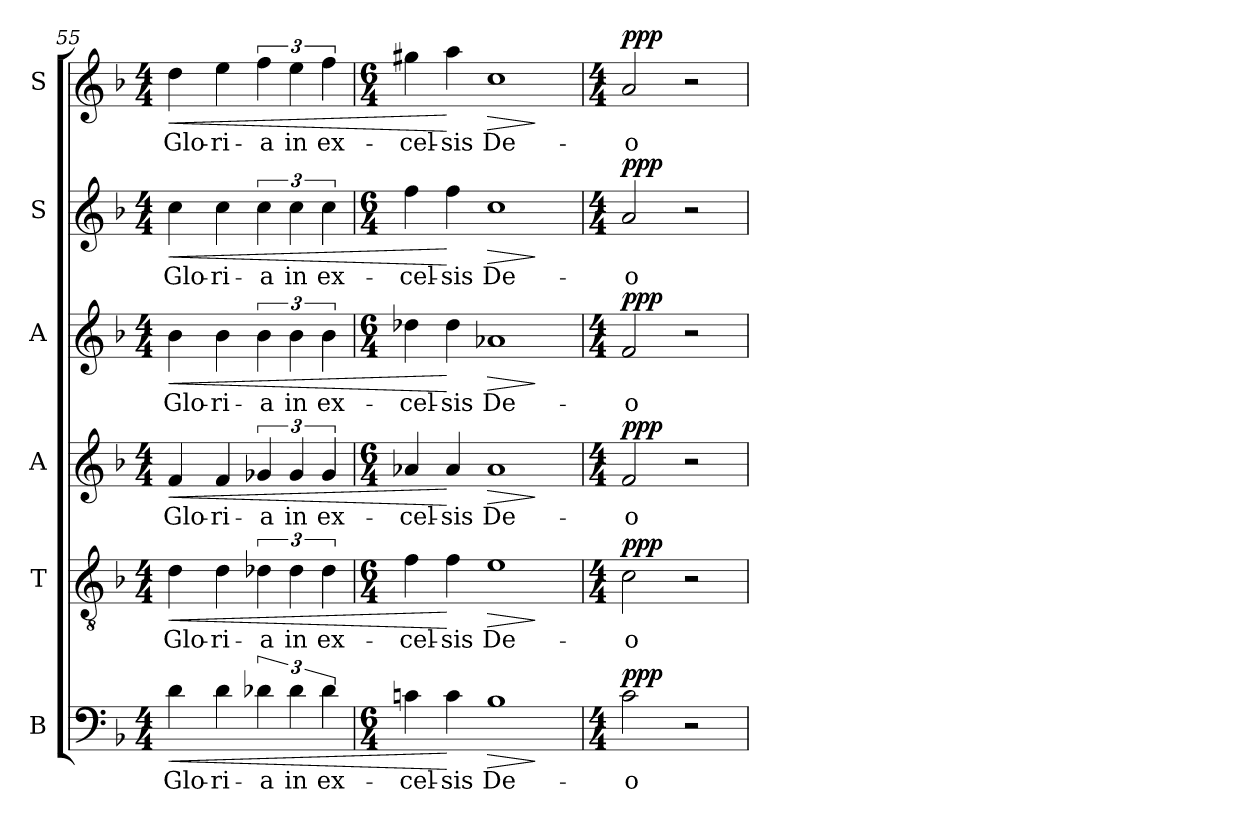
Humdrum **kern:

**kern	**text	**dynam	**kern	**text	**dynam	**kern	**text	**dynam	**kern	**text	**dynam	**kern	**text	**dynam	**kern	**text	**dynam
*part6	*part6	*part6	*part5	*part5	*part5	*part4	*part4	*part4	*part3	*part3	*part3	*part2	*part2	*part2	*part1	*part1	*part1
*staff6	*staff6	*staff6	*staff5	*staff5	*staff5	*staff4	*staff4	*staff4	*staff3	*staff3	*staff3	*staff2	*staff2	*staff2	*staff1	*staff1	*staff1
*I"B	*	*	*I"T	*	*	*I"A	*	*	*I"A	*	*	*I"S	*	*	*I"S	*	*
*I'B	*	*	*I'T	*	*	*I'A	*	*	*I'A	*	*	*I'S	*	*	*I'S	*	*
!!LO:PB:g=z
*clefF4	*	*	*clefGv2	*	*	*clefG2	*	*	*clefG2	*	*	*clefG2	*	*	*clefG2	*	*
*k[b-]	*	*	*k[b-]	*	*	*k[b-]	*	*	*k[b-]	*	*	*k[b-]	*	*	*k[b-]	*	*
*F:	*	*	*F:	*	*	*F:	*	*	*F:	*	*	*F:	*	*	*F:	*	*
*M4/4	*	*	*M4/4	*	*	*M4/4	*	*	*M4/4	*	*	*M4/4	*	*	*M4/4	*	*
=55	=55	=55	=55	=55	=55	=55	=55	=55	=55	=55	=55	=55	=55	=55	=55	=55	=55
!	!LO:LY:b:cj	!LO:HP:b	!	!LO:LY:b:cj	!LO:HP:b	!	!LO:LY:b:cj	!LO:HP:b	!	!LO:LY:b:cj	!LO:HP:b	!	!LO:LY:b:cj	!LO:HP:b	!	!LO:LY:b:cj	!LO:HP:b
4d\	Glo-	<	4d\	Glo-	<	4f/	Glo-	<	4b-\	Glo-	<	4cc\	Glo-	<	4dd\	Glo-	<
!	!LO:LY:b:cj	!	!	!LO:LY:b:cj	!	!	!LO:LY:b:cj	!	!	!LO:LY:b:cj	!	!	!LO:LY:b:cj	!	!	!LO:LY:b:cj	!
4d\	-ri-	.	4d\	-ri-	.	4f/	-ri-	.	4b-\	-ri-	.	4cc\	-ri-	.	4ee\	-ri-	.
!	!LO:LY:b:cj	!	!	!LO:LY:b:cj	!	!	!LO:LY:b:cj	!	!	!LO:LY:b:cj	!	!	!LO:LY:b:cj	!	!	!LO:LY:b:cj	!
6d-X\	-a	.	6d-X\	-a	.	6g-X/	-a	.	6b-\	-a	.	6cc\	-a	.	6ff\	-a	.
!	!LO:LY:b:cj	!	!	!LO:LY:b:cj	!	!	!LO:LY:b:cj	!	!	!LO:LY:b:cj	!	!	!LO:LY:b:cj	!	!	!LO:LY:b:cj	!
6d-\	in	.	6d-\	in	.	6g-/	in	.	6b-\	in	.	6cc\	in	.	6ee\	in	.
!	!LO:LY:b:cj	!	!	!LO:LY:b:cj	!	!	!LO:LY:b:cj	!	!	!LO:LY:b:cj	!	!	!LO:LY:b:cj	!	!	!LO:LY:b:cj	!
6d-\	ex-	.	6d-\	ex-	.	6g-/	ex-	.	6b-\	ex-	.	6cc\	ex-	.	6ff\	ex-	.
=56	=56	=56	=56	=56	=56	=56	=56	=56	=56	=56	=56	=56	=56	=56	=56	=56	=56
*M6/4	*	*	*M6/4	*	*	*M6/4	*	*	*M6/4	*	*	*M6/4	*	*	*M6/4	*	*
!	!LO:LY:b:cj	!	!	!LO:LY:b:cj	!	!	!LO:LY:b:cj	!	!	!LO:LY:b:cj	!	!	!LO:LY:b:cj	!	!	!LO:LY:b:cj	!
4cn\	-cel-	.	4f\	-cel-	.	4a-X/	-cel-	.	4dd-X\	-cel-	.	4ff\	-cel-	.	4gg#X\	-cel-	.
!	!LO:LY:b:cj	!	!	!LO:LY:b:cj	!	!	!LO:LY:b:cj	!	!	!LO:LY:b:cj	!	!	!LO:LY:b:cj	!	!	!LO:LY:b:cj	!
4c\	-sis	[	4f\	-sis	[	4a-/	-sis	[	4dd-\	-sis	[	4ff\	-sis	[	4aa\	-sis	[
!	!LO:LY:b:cj	!LO:HP:b	!	!LO:LY:b:cj	!LO:HP:b	!	!LO:LY:b:cj	!LO:HP:b	!	!LO:LY:b:cj	!LO:HP:b	!	!LO:LY:b:cj	!LO:HP:b	!	!LO:LY:b:cj	!LO:HP:b
1B-	De-	>	1e	De-	>	1a-	De-	>	1a-X	De-	>	1cc	De-	>	1cc	De-	>
.	.	]	.	.	]	.	.	]	.	.	]	.	.	]	.	.	]
=57	=57	=57	=57	=57	=57	=57	=57	=57	=57	=57	=57	=57	=57	=57	=57	=57	=57
*M4/4	*	*	*M4/4	*	*	*M4/4	*	*	*M4/4	*	*	*M4/4	*	*	*M4/4	*	*
!	!LO:LY:b:cj	!LO:DY:a	!	!LO:LY:b:cj	!LO:DY:a	!	!LO:LY:b:cj	!LO:DY:a	!	!LO:LY:b:cj	!LO:DY:a	!	!LO:LY:b:cj	!LO:DY:a	!	!LO:LY:b:cj	!LO:DY:a
2c\	-o	ppp	2c\	-o	ppp	2f/	-o	ppp	2f/	-o	ppp	2a/	-o	ppp	2a/	-o	ppp
2r	.	.	2r	.	.	2r	.	.	2r	.	.	2r	.	.	2r	.	.
=	=	=	=	=	=	=	=	=	=	=	=	=	=	=	=	=	=
*-	*-	*-	*-	*-	*-	*-	*-	*-	*-	*-	*-	*-	*-	*-	*-	*-	*-
